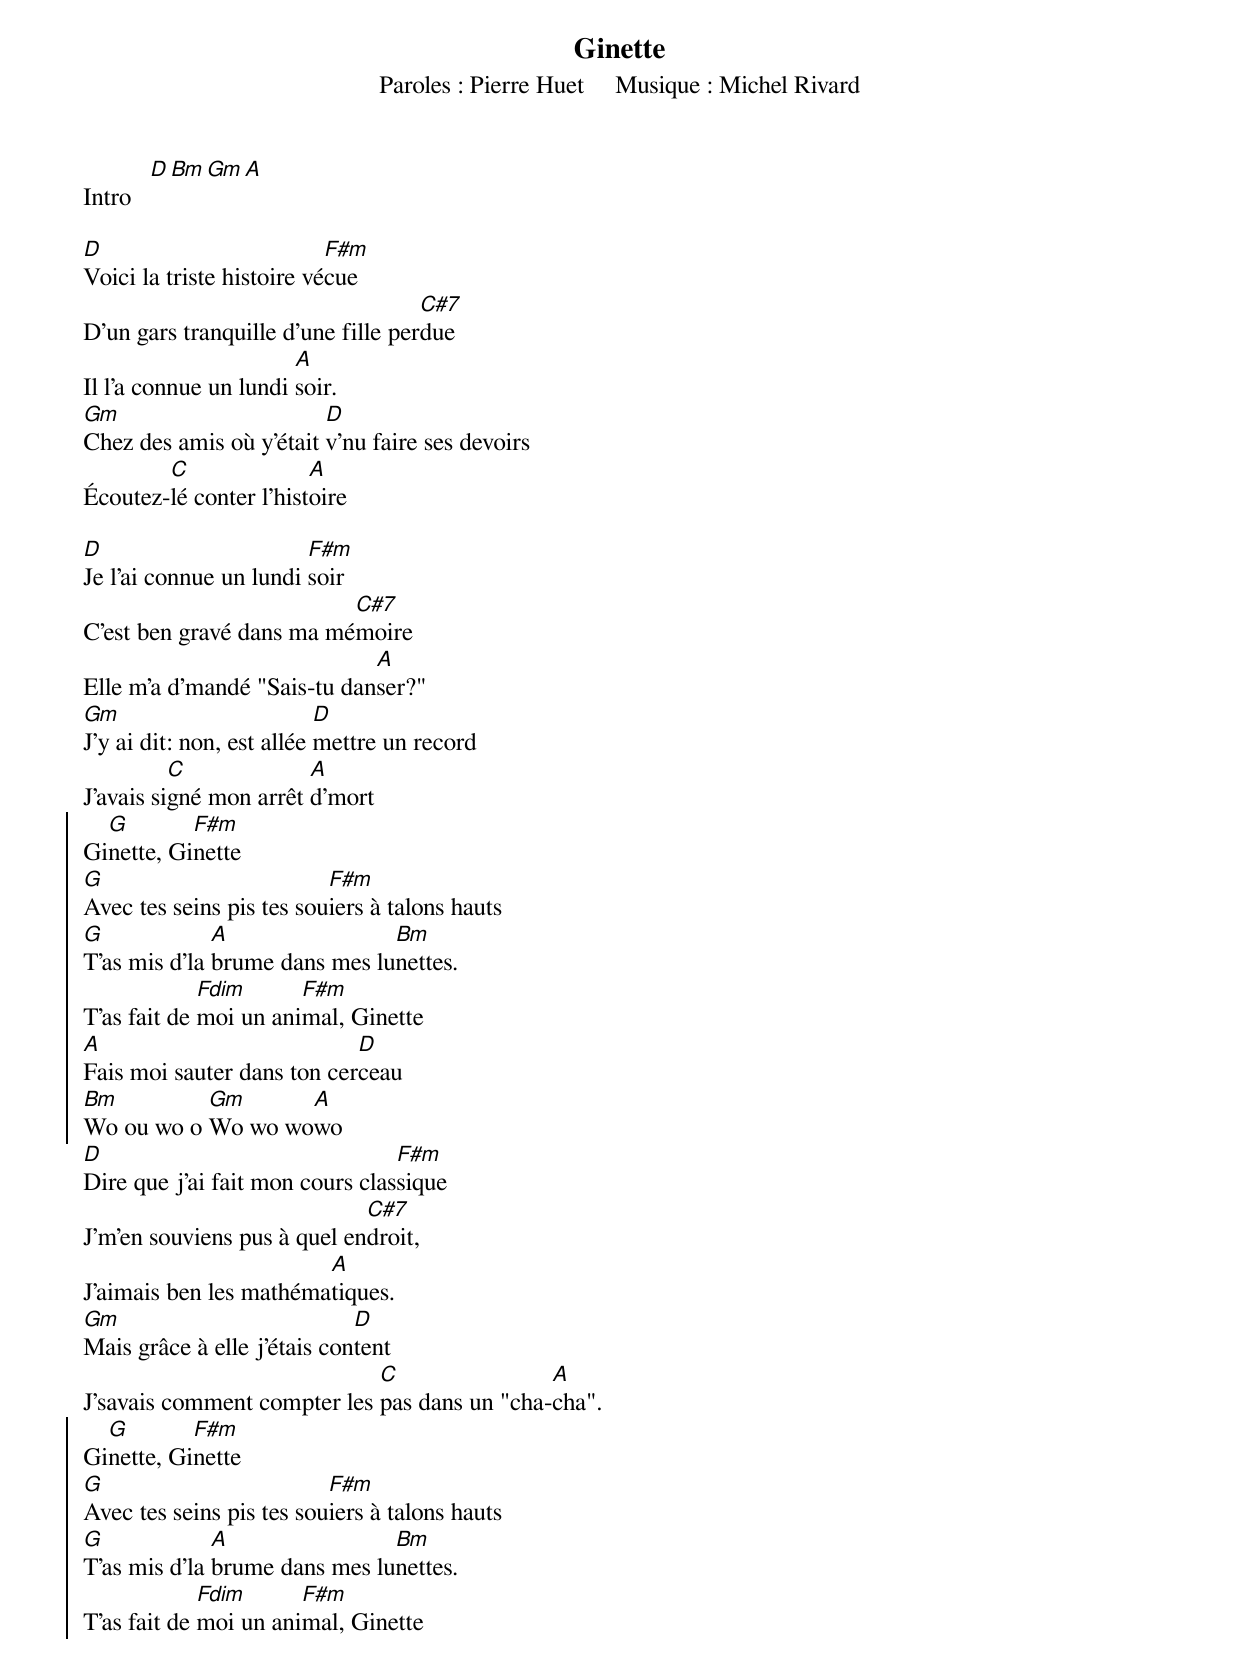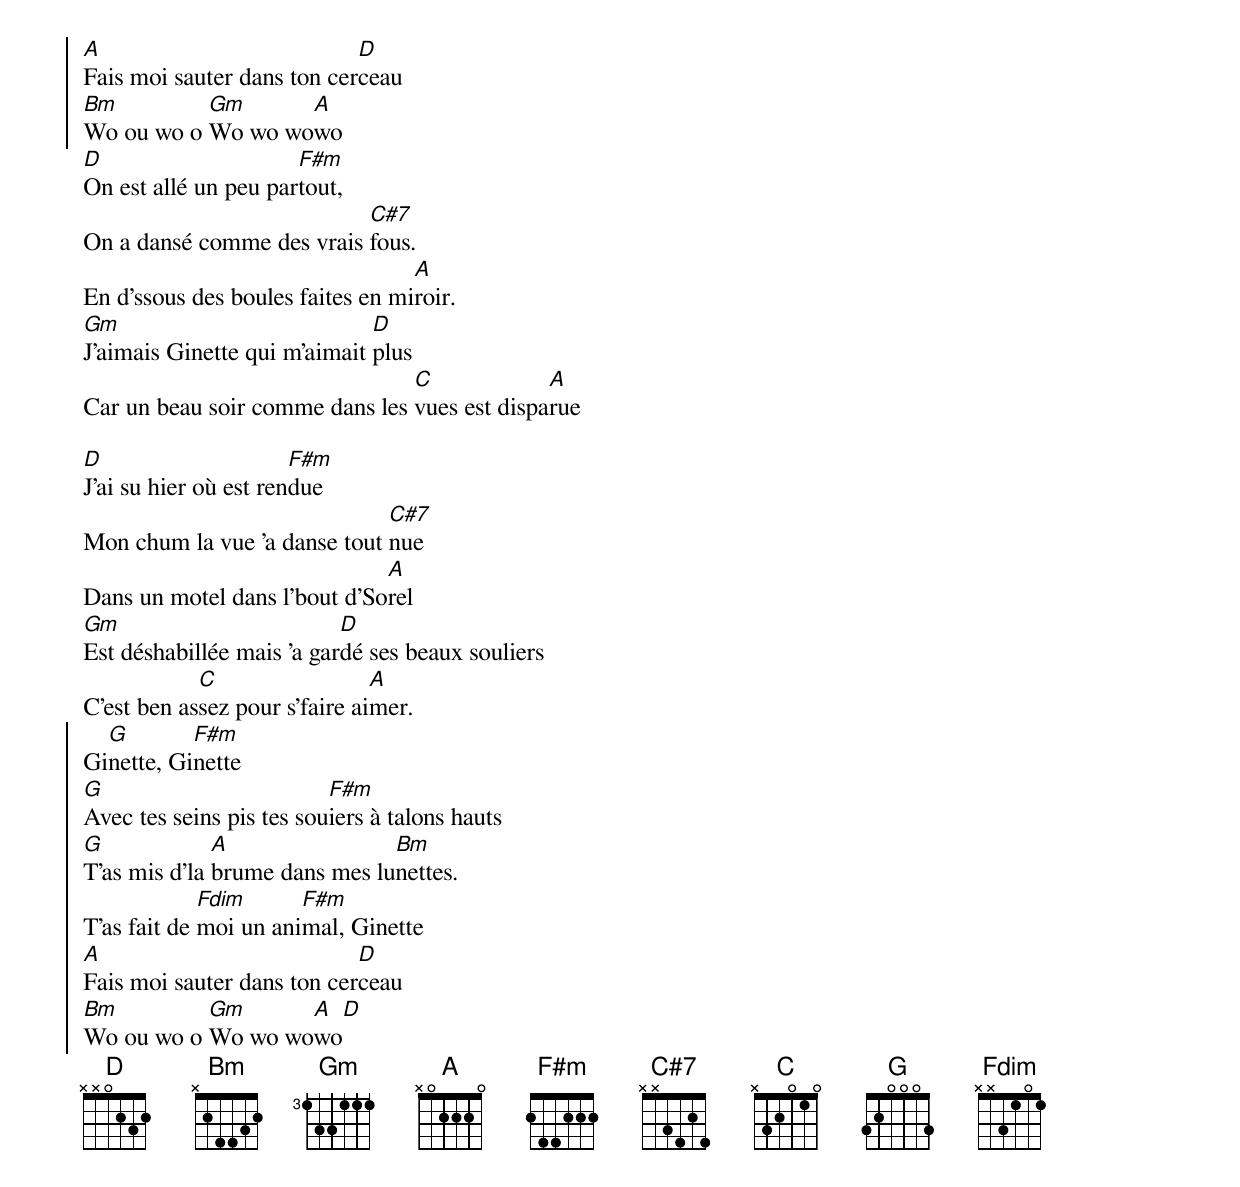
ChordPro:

{t:Ginette}
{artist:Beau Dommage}
{st:Paroles : Pierre Huet     Musique : Michel Rivard}
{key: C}

Intro   [D][Bm][Gm][A]

[D]Voici la triste histoire vé[F#m]cue
D'un gars tranquille d'une fille per[C#7]due
Il l'a connue un lundi [A]soir.
[Gm]Chez des amis où y'était [D]v'nu faire ses devoirs
Écoutez-[C]lé conter l'hist[A]oire

[D]Je l'ai connue un lundi [F#m]soir
C'est ben gravé dans ma mé[C#7]moire
Elle m'a d'mandé "Sais-tu dan[A]ser?"
[Gm]J'y ai dit: non, est allée [D]mettre un record
J'avais si[C]gné mon arrêt [A]d'mort
{soc}
Gi[G]nette, Gi[F#m]nette
[G]Avec tes seins pis tes sou[F#m]iers à talons hauts
[G]T'as mis d'la [A]brume dans mes lu[Bm]nettes.
T'as fait de [Fdim]moi un ani[F#m]mal, Ginette
[A]Fais moi sauter dans ton cer[D]ceau
[Bm]Wo ou wo o [Gm]Wo wo wo[A]wo
{eoc}
[D]Dire que j'ai fait mon cours clas[F#m]sique
J'm'en souviens pus à quel en[C#7]droit,
J'aimais ben les mathéma[A]tiques.
[Gm]Mais grâce à elle j'étais con[D]tent
J'savais comment compter les [C]pas dans un "cha-[A]cha".
{soc}
Gi[G]nette, Gi[F#m]nette
[G]Avec tes seins pis tes sou[F#m]iers à talons hauts
[G]T'as mis d'la [A]brume dans mes lu[Bm]nettes.
T'as fait de [Fdim]moi un ani[F#m]mal, Ginette
[A]Fais moi sauter dans ton cer[D]ceau
[Bm]Wo ou wo o [Gm]Wo wo wo[A]wo
{eoc}
[D]On est allé un peu par[F#m]tout,
On a dansé comme des vrais [C#7]fous.
En d'ssous des boules faites en mi[A]roir.
[Gm]J'aimais Ginette qui m'aimait [D]plus
Car un beau soir comme dans les [C]vues est dispa[A]rue

[D]J'ai su hier où est ren[F#m]due
Mon chum la vue 'a danse tout [C#7]nue
Dans un motel dans l'bout d'So[A]rel
[Gm]Est déshabillée mais 'a gar[D]dé ses beaux souliers
C'est ben as[C]sez pour s'faire ai[A]mer.
{soc}
Gi[G]nette, Gi[F#m]nette
[G]Avec tes seins pis tes sou[F#m]iers à talons hauts
[G]T'as mis d'la [A]brume dans mes lu[Bm]nettes.
T'as fait de [Fdim]moi un ani[F#m]mal, Ginette
[A]Fais moi sauter dans ton cer[D]ceau
[Bm]Wo ou wo o [Gm]Wo wo wo[A]wo[D]
{eoc}
